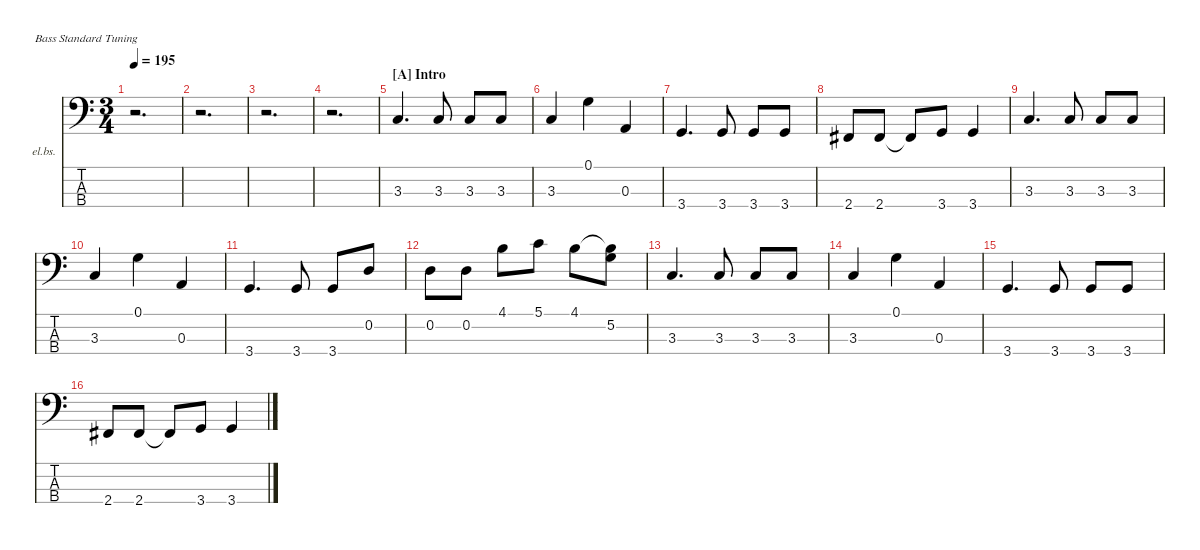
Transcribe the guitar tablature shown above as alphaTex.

\hideDynamics
\bracketExtendMode nobrackets
\firstSystemTrackNameOrientation horizontal
\track ("Bass" "el.bs.") {instrument electricbassfinger}
\staff {score tabs}
\tuning (G2 D2 A1 E1)
\ts (3 4)
\tempo 195
\clef f4
\ks aminor
r.2{d dy fff instrument electricbassfinger} |
r.2{d} |
r.2{d} |
r.2{d} |
\section ("A" "Intro")
3.3.4{d} 3.3.8{dy f} 3.3.8{dy fff} 3.3.8{dy f} |
3.3.4{dy fff} 0.1.4 0.3.4{dy f} |
3.4.4{d dy fff} 3.4.8{dy mf} 3.4.8{dy ff} 3.4.8{dy f} |
2.4{acc #}.8 2.4{acc #}.8{dy fff} 2.4{t acc #}.8 3.4.8{dy f} 3.4.4{dy fff} |
3.3.4{d} 3.3.8{dy f} 3.3.8{dy fff} 3.3.8{dy f} |
3.3.4{dy fff} 0.1.4 0.3.4{dy f} |
3.4.4{d dy fff} 3.4.8{dy mf} 3.4.8{dy ff} 0.2.8{dy f} |
0.2.8 0.2.8{dy ff} 4.1.8 5.1.8 4.1.8 (4.1{t} 5.2).8 |
3.3.4{d dy fff} 3.3.8{dy f} 3.3.8{dy fff} 3.3.8{dy f} |
3.3.4{dy fff} 0.1.4 0.3.4{dy f} |
3.4.4{d dy fff} 3.4.8{dy mf} 3.4.8{dy ff} 3.4.8{dy f} |
2.4{acc #}.8 2.4{acc #}.8{dy fff} 2.4{t acc #}.8 3.4.8{dy f} 3.4.4{dy fff}
